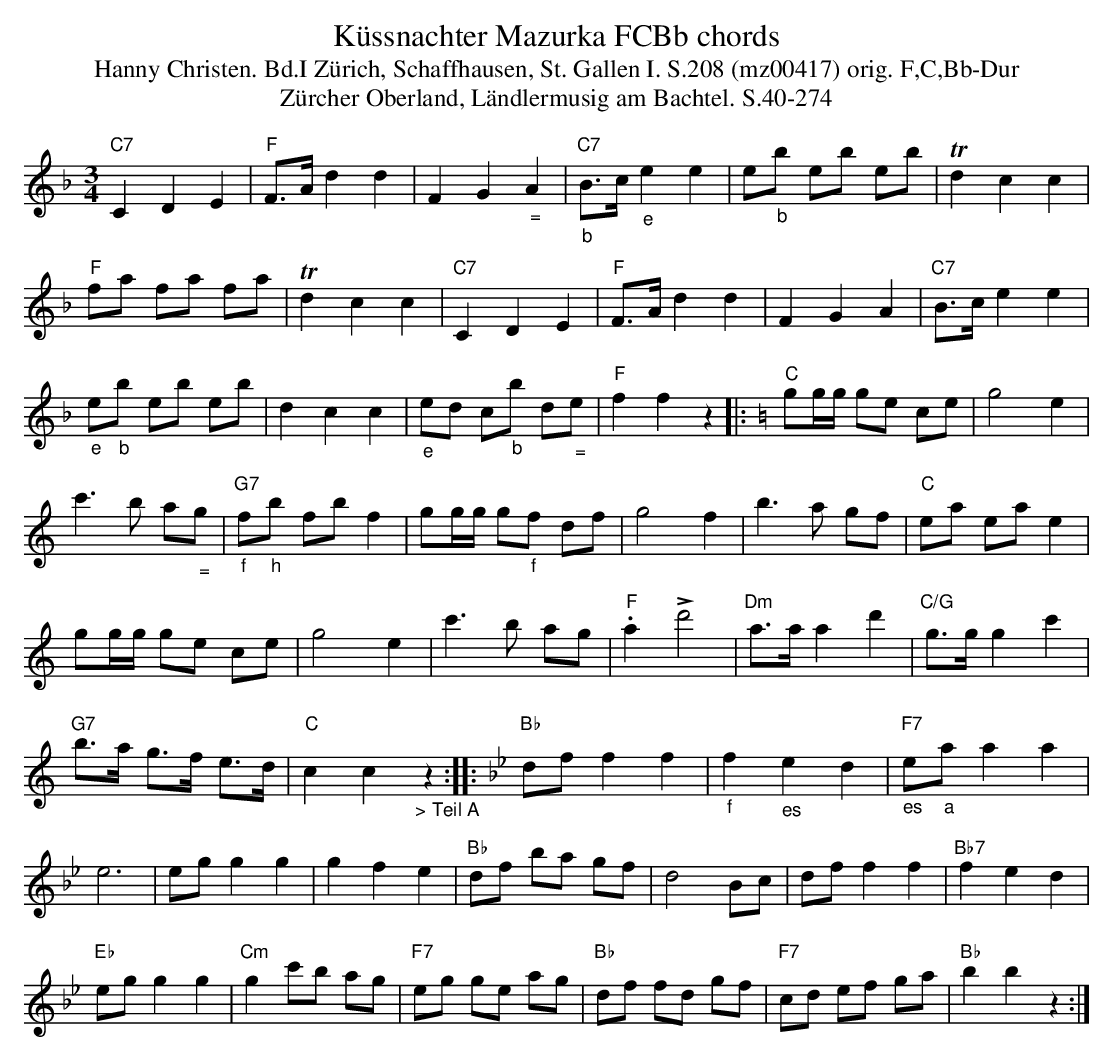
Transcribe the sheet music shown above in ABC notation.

X:1
T:K\"ussnachter Mazurka FCBb chords
T:Hanny Christen. Bd.I Zürich, Schaffhausen, St. Gallen I. S.208 (mz00417) orig. F,C,Bb-Dur
T: Z\"urcher Oberland, L\"andlermusig am Bachtel. S.40-274
M:3/4
L:1/8
K:F %%MIDI gchordon
"C7"C2D2E2 | "F"F>Ad2d2 | F2G2"_ ="A2 | "C7""_b"B>c"_e"e2e2 | e"_b"b eb eb | Td2c2c2 |
"F"fa fa fa | Td2c2c2 | "C7"C2D2E2 | "F"F>Ad2d2 | F2G2A2 | "C7"B>ce2e2 |
"_e"e"_b"b eb eb | d2c2c2 | "_e"ed c"_b"b d"_ ="e | "F"f2f2z2 |:[K:C] "C"gg/g/ ge ce | g4e2 |
c'3b a"_ ="g | "G7""_f"f"_h"b fbf2 | gg/g/ g"_f"f df | g4f2 | b3a gf | "C"ea eae2 |
gg/g/ ge ce | g4e2 | c'3b ag | "F".a2+>+d'4 | "Dm"a>aa2d'2 | "C/G"g>gg2c'2 |
"G7"b>a g>f e>d | "C"c2c2"_> Teil A"z2 :: [K:Bb] "Bb"dff2f2 | "_f"f2"_es"e2d2 | "F7""_es"e"_a"aa2a2 |
e6 | egg2g2 | g2f2e2 | "Bb"df ba gf | d4Bc | dff2f2 | "Bb7"f2e2d2 |
"Eb"egg2g2 | "Cm"g2c'b ag | "F7"eg ge ag | "Bb"df fd gf | "F7"cd ef ga | "Bb"b2b2z2 :|
